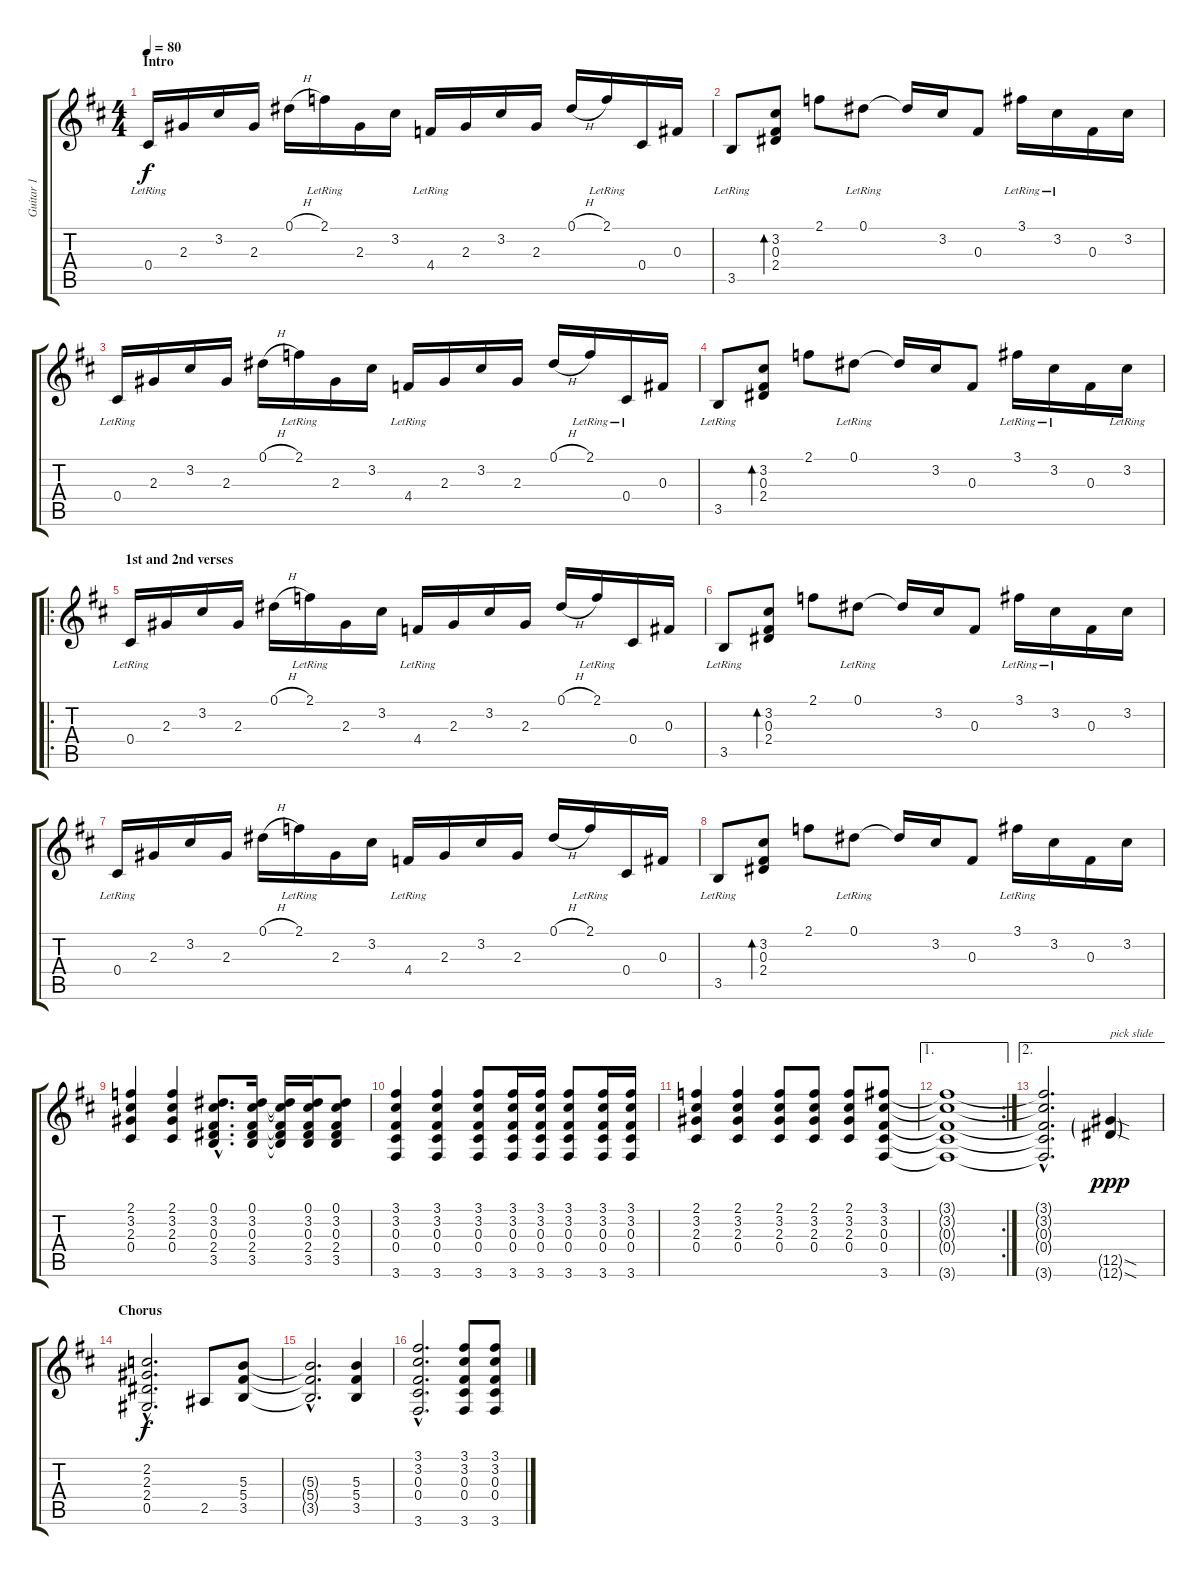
\track ("Guitar 1" "Guitar 1") {instrument electricguitarjazz}
\staff {score tabs}
\tuning (Eb4 Bb3 Gb3 Db3 Ab2 Eb2) {hide}
\ts (4 4)
\section ("" "Intro")
\tempo 80
\clef g2
\ks d
0.4{lr}.16{dy f instrument electricguitarjazz} 2.3.16 3.2.16 2.3.16 0.1{h}.16 2.1{lr}.16 2.3.16 3.2.16 4.4{lr}.16 2.3.16 3.2.16 2.3.16 0.1{h}.16 2.1{lr}.16 0.4.16 0.3.16 |
3.5{lr}.8 (3.2 0.3 2.4).8{bd 120} 2.1.8 0.1{lr}.8 0.1{t}.16 3.2.16 0.3.8 3.1{lr}.16 3.2{lr}.16 0.3.16 3.2.16 |
0.4{lr}.16 2.3.16 3.2.16 2.3.16 0.1{h}.16 2.1{lr}.16 2.3.16 3.2.16 4.4{lr}.16 2.3.16 3.2.16 2.3.16 0.1{h}.16 2.1{lr}.16 0.4{lr}.16 0.3.16 |
3.5{lr}.8 (3.2 0.3 2.4).8{bd 120} 2.1.8 0.1{lr}.8 0.1{t}.16 3.2.16 0.3.8 3.1{lr}.16 3.2{lr}.16 0.3.16 3.2{lr}.16 |
\ro
\section ("" "1st and 2nd verses")
0.4{lr}.16 2.3.16 3.2.16 2.3.16 0.1{h}.16 2.1{lr}.16 2.3.16 3.2.16 4.4{lr}.16 2.3.16 3.2.16 2.3.16 0.1{h}.16 2.1{lr}.16 0.4.16 0.3.16 |
3.5{lr}.8 (3.2 0.3 2.4).8{bd 120} 2.1.8 0.1{lr}.8 0.1{t}.16 3.2.16 0.3.8 3.1{lr}.16 3.2{lr}.16 0.3.16 3.2.16 |
0.4{lr}.16 2.3.16 3.2.16 2.3.16 0.1{h}.16 2.1{lr}.16 2.3.16 3.2.16 4.4{lr}.16 2.3.16 3.2.16 2.3.16 0.1{h}.16 2.1{lr}.16 0.4.16 0.3.16 |
3.5{lr}.8 (3.2 0.3 2.4).8{bd 120} 2.1.8 0.1{lr}.8 0.1{t}.16 3.2.16 0.3.8 3.1{lr}.16 3.2.16 0.3.16 3.2.16 |
(2.1 3.2 2.3 0.4).4 (2.1 3.2 2.3 0.4).4 (0.1{hac} 3.2{hac} 0.3{hac} 2.4{hac} 3.5{hac}).8{d} (0.1 3.2 0.3 2.4 3.5).16 (0.1{t} 3.2{t} 0.3{t} 2.4{t} 3.5{t}).16 (0.1 3.2 0.3 2.4 3.5).16 (0.1 3.2 0.3 2.4 3.5).8 |
(3.1 3.2 0.3 0.4 3.6).4 (3.1 3.2 0.3 0.4 3.6).4 (3.1 3.2 0.3 0.4 3.6).8 (3.1 3.2 0.3 0.4 3.6).16 (3.1 3.2 0.3 0.4 3.6).16 (3.1 3.2 0.3 0.4 3.6).8 (3.1 3.2 0.3 0.4 3.6).16 (3.1 3.2 0.3 0.4 3.6).16 |
(2.1 3.2 2.3 0.4).4 (2.1 3.2 2.3 0.4).4 (2.1 3.2 2.3 0.4).8 (2.1 3.2 2.3 0.4).8 (2.1 3.2 2.3 0.4).8 (3.1 3.2 0.3 0.4 3.6).8 |
\ae 1
\rc 2
(3.1{t} 3.2{t} 0.3{t} 0.4{t} 3.6{t}).1 |
\ae 2
(3.1{hac t} 3.2{hac t} 0.3{hac t} 0.4{hac t} 3.6{hac t}).2{d} (12.5{sod g} 12.6{sod g}).4{txt "pick slide" dy ppp} |
\section ("" "Chorus")
(2.2{hac} 2.3{hac} 2.4{hac} 0.5{hac}).2{d dy f instrument distortionguitar} 2.5.8 (5.3 5.4 3.5).8 |
(5.3{hac t} 5.4{hac t} 3.5{hac t}).2{d} (5.3 5.4 3.5).4 |
(3.1{hac} 3.2{hac} 0.3{hac} 0.4{hac} 3.6{hac}).2{d} (3.1 3.2 0.3 0.4 3.6).8 (3.1 3.2 0.3 0.4 3.6).8
